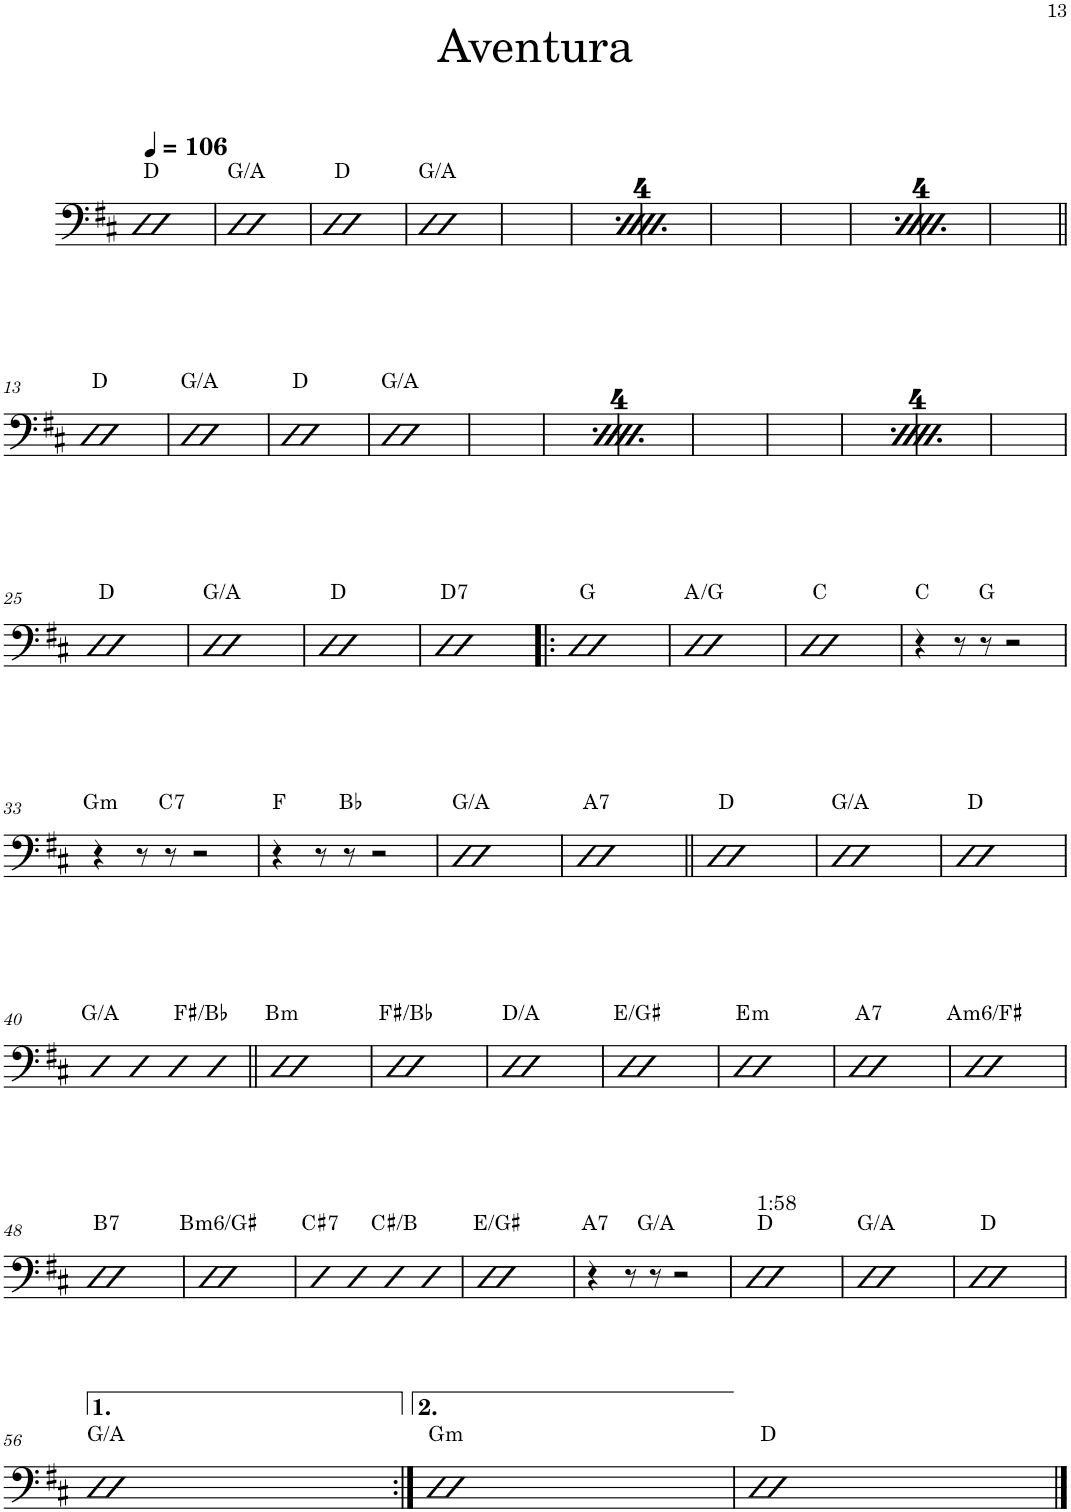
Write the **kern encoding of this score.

**kern	**harte
*part1	*part1
*staff1	*
*I"Acoustic Bass	*
*I'Bass	*
!!LO:PB:g=z
*clefF4	*
*Trd7c12	*
*k[f#c#]	*
*M4/4	*
*MM106	*
=1	=1
1D	D:maj
=2	=2
1D	G:maj/2
=3	=3
1D	D:maj
=4	=4
1D	G:maj/2
=5	=5
*MM106	*
1D	D:maj
=6	=6
1D	G:maj/2
=7	=7
1D	D:maj
=8	=8
1D	G:maj/2
=9	=9
*MM106	*
1D	D:maj
=10	=10
1D	G:maj/2
=11	=11
1D	D:maj
=12	=12
1D	G:maj/2
!!LO:LB:g=z
=13||	=13||
1D	D:maj
=14	=14
1D	G:maj/2
=15	=15
1D	D:maj
=16	=16
1D	G:maj/2
=17	=17
1D	D:maj
=18	=18
1D	G:maj/2
=19	=19
1D	D:maj
=20	=20
1D	G:maj/2
=21	=21
1D	D:maj
=22	=22
1D	G:maj/2
=23	=23
1D	D:maj
=24	=24
1D	G:maj/2
!!LO:LB:g=z
=25	=25
1D	D:maj
=26	=26
1D	G:maj/2
=27	=27
1D	D:maj
=28	=28
!	!LO:H:kt=7
1D	D:7
=29!|:	=29!|:
1D	G:maj
=30	=30
1D	A:maj/b7
=31	=31
1D	C:maj
=32	=32
4r	C:maj
8r	.
8r	G:maj
2r	.
!!LO:LB:g=z
=33	=33
!	!LO:H:kt=m
4r	G:min
8r	.
!	!LO:H:kt=7
8r	C:7
2r	.
=34	=34
4r	F:maj
8r	.
8r	Bb:maj
2r	.
=35	=35
1D	G:maj/2
=36	=36
!	!LO:H:kt=7
1D	A:7
=37||	=37||
1D	D:maj
=38	=38
1D	G:maj/2
=39	=39
1D	D:maj
!!LO:LB:g=z
=40	=40
4D	G:maj/2
4D	.
4D	.
4D	F#:maj/b4
=41||	=41||
!	!LO:H:kt=m
1D	B:min
=42	=42
1D	F#:maj/b4
=43	=43
1D	D:maj/5
=44	=44
1D	E:maj/3
=45	=45
!	!LO:H:kt=m
1D	E:min
=46	=46
!	!LO:H:kt=7
1D	A:7
=47	=47
!	!LO:H:kt=m6
1D	A:min6/6
!!LO:LB:g=z
=48	=48
!	!LO:H:kt=7
1Dn	B:7
=49	=49
!	!LO:H:kt=m6
1D	B:min6/6
=50	=50
!	!LO:H:kt=7
4D	C#:7
4D	.
4D	C#:maj/b7
4D	.
=51	=51
1D	E:maj/3
=52	=52
!	!LO:H:kt=7
4r	A:7
8r	.
8r	G:maj/2
2r	.
=53	=53
!LO:TX:a:t=1&colon;58	!
1D	D:maj
=54	=54
1D	G:maj/2
=55	=55
1D	D:maj
!!LO:LB:g=z
=56	=56
1D	G:maj/2
=57:|!	=57:|!
!	!LO:H:kt=m
1D	G:min
=58	=58
1D	D:maj
==	==
*-	*-
